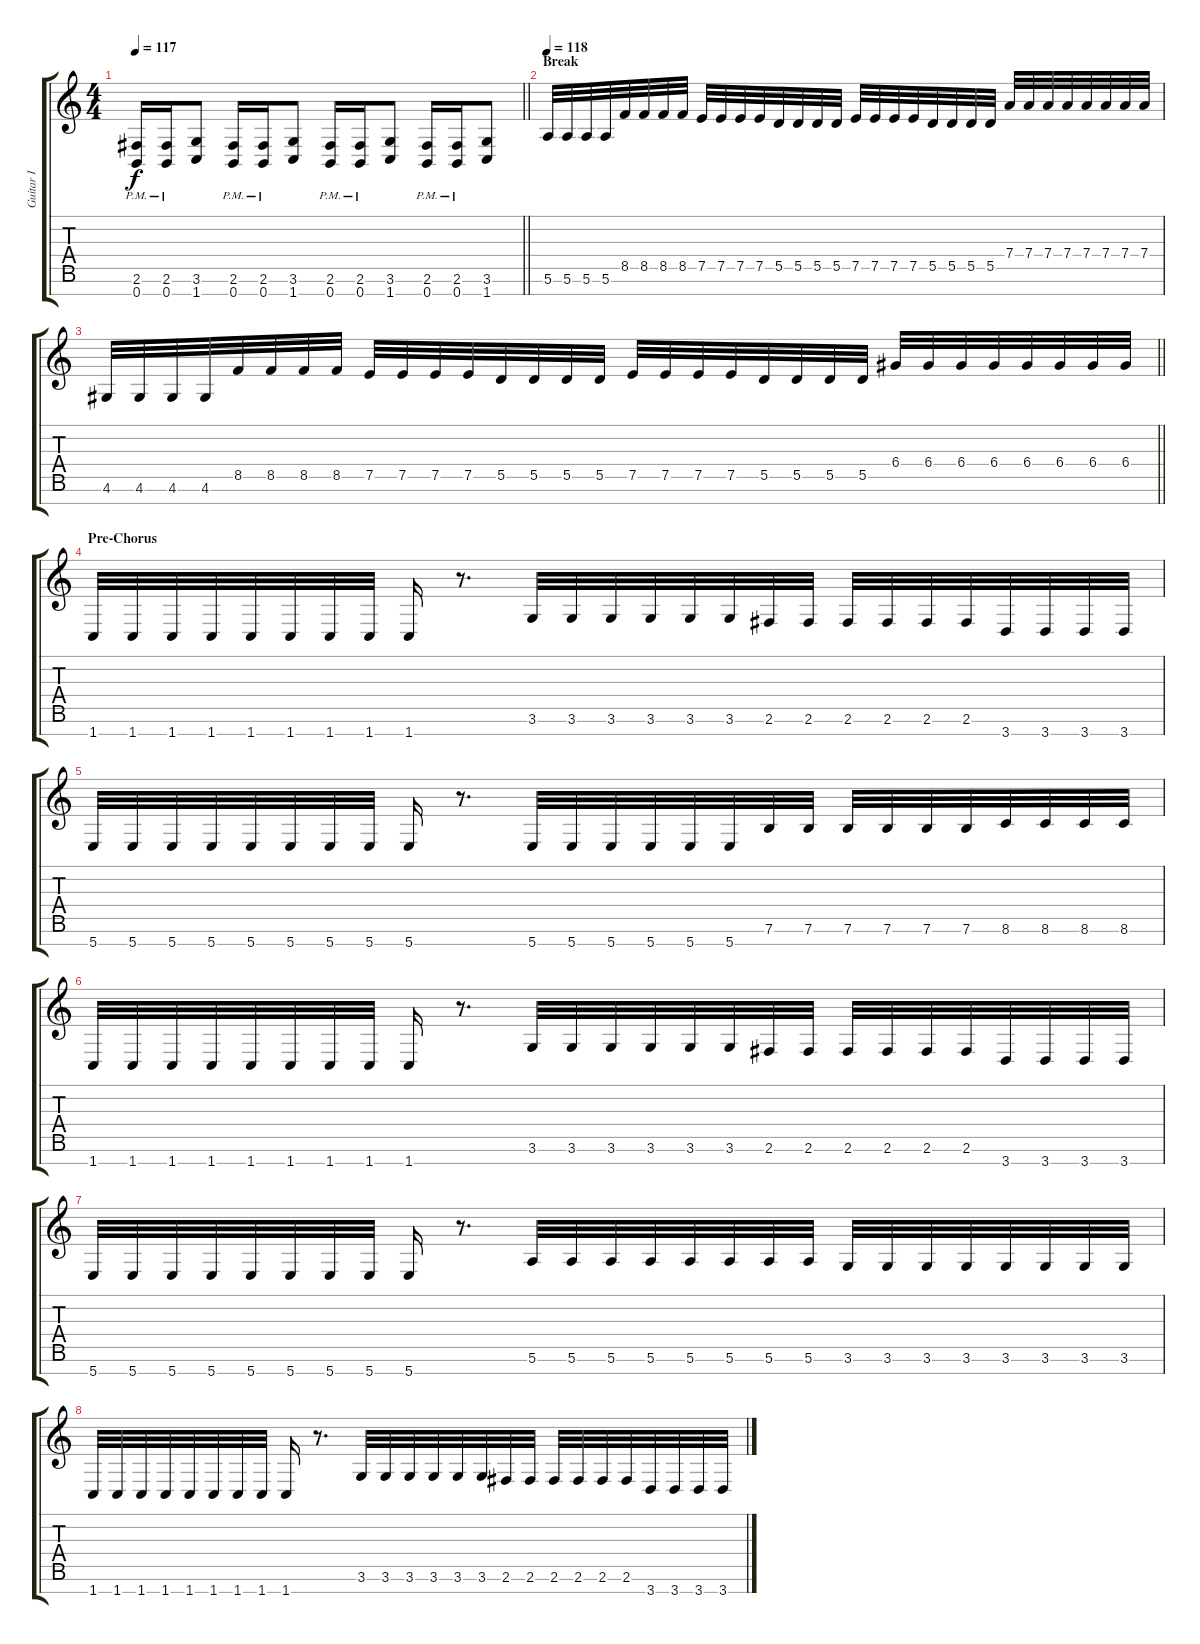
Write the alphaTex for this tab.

\track ("Guitar I" "Guitar I") {instrument overdrivenguitar}
\staff {score tabs}
\tuning (E4 B3 G3 D3 A2 E2 B1) {hide}
\ts (4 4)
\tempo 117
\clef g2
\barLineRight lightlight
\ks c
(2.6{pm} 0.7{pm}).16{dy f} (2.6{pm} 0.7{pm}).16 (3.6 1.7).8 (2.6{pm} 0.7{pm}).16 (2.6{pm} 0.7{pm}).16 (3.6 1.7).8 (2.6{pm} 0.7{pm}).16 (2.6{pm} 0.7{pm}).16 (3.6 1.7).8 (2.6{pm} 0.7{pm}).16 (2.6{pm} 0.7{pm}).16 (3.6 1.7).8 |
\section ("" "Break")
\tempo 118
5.6.32 5.6.32 5.6.32 5.6.32 8.5.32 8.5.32 8.5.32 8.5.32 7.5.32 7.5.32 7.5.32 7.5.32 5.5.32 5.5.32 5.5.32 5.5.32 7.5.32 7.5.32 7.5.32 7.5.32 5.5.32 5.5.32 5.5.32 5.5.32 7.4.32 7.4.32 7.4.32 7.4.32 7.4.32 7.4.32 7.4.32 7.4.32 |
\barLineRight lightlight
4.6.32 4.6.32 4.6.32 4.6.32 8.5.32 8.5.32 8.5.32 8.5.32 7.5.32 7.5.32 7.5.32 7.5.32 5.5.32 5.5.32 5.5.32 5.5.32 7.5.32 7.5.32 7.5.32 7.5.32 5.5.32 5.5.32 5.5.32 5.5.32 6.4.32 6.4.32 6.4.32 6.4.32 6.4.32 6.4.32 6.4.32 6.4.32 |
\section ("" "Pre-Chorus")
1.7.32 1.7.32 1.7.32 1.7.32 1.7.32 1.7.32 1.7.32 1.7.32 1.7.16 r.8{d} 3.6.32 3.6.32 3.6.32 3.6.32 3.6.32 3.6.32 2.6.32 2.6.32 2.6.32 2.6.32 2.6.32 2.6.32 3.7.32 3.7.32 3.7.32 3.7.32 |
5.7.32 5.7.32 5.7.32 5.7.32 5.7.32 5.7.32 5.7.32 5.7.32 5.7.16 r.8{d} 5.7.32 5.7.32 5.7.32 5.7.32 5.7.32 5.7.32 7.6.32 7.6.32 7.6.32 7.6.32 7.6.32 7.6.32 8.6.32 8.6.32 8.6.32 8.6.32 |
1.7.32 1.7.32 1.7.32 1.7.32 1.7.32 1.7.32 1.7.32 1.7.32 1.7.16 r.8{d} 3.6.32 3.6.32 3.6.32 3.6.32 3.6.32 3.6.32 2.6.32 2.6.32 2.6.32 2.6.32 2.6.32 2.6.32 3.7.32 3.7.32 3.7.32 3.7.32 |
5.7.32 5.7.32 5.7.32 5.7.32 5.7.32 5.7.32 5.7.32 5.7.32 5.7.16 r.8{d} 5.6.32 5.6.32 5.6.32 5.6.32 5.6.32 5.6.32 5.6.32 5.6.32 3.6.32 3.6.32 3.6.32 3.6.32 3.6.32 3.6.32 3.6.32 3.6.32 |
1.7.32 1.7.32 1.7.32 1.7.32 1.7.32 1.7.32 1.7.32 1.7.32 1.7.16 r.8{d} 3.6.32 3.6.32 3.6.32 3.6.32 3.6.32 3.6.32 2.6.32 2.6.32 2.6.32 2.6.32 2.6.32 2.6.32 3.7.32 3.7.32 3.7.32 3.7.32
